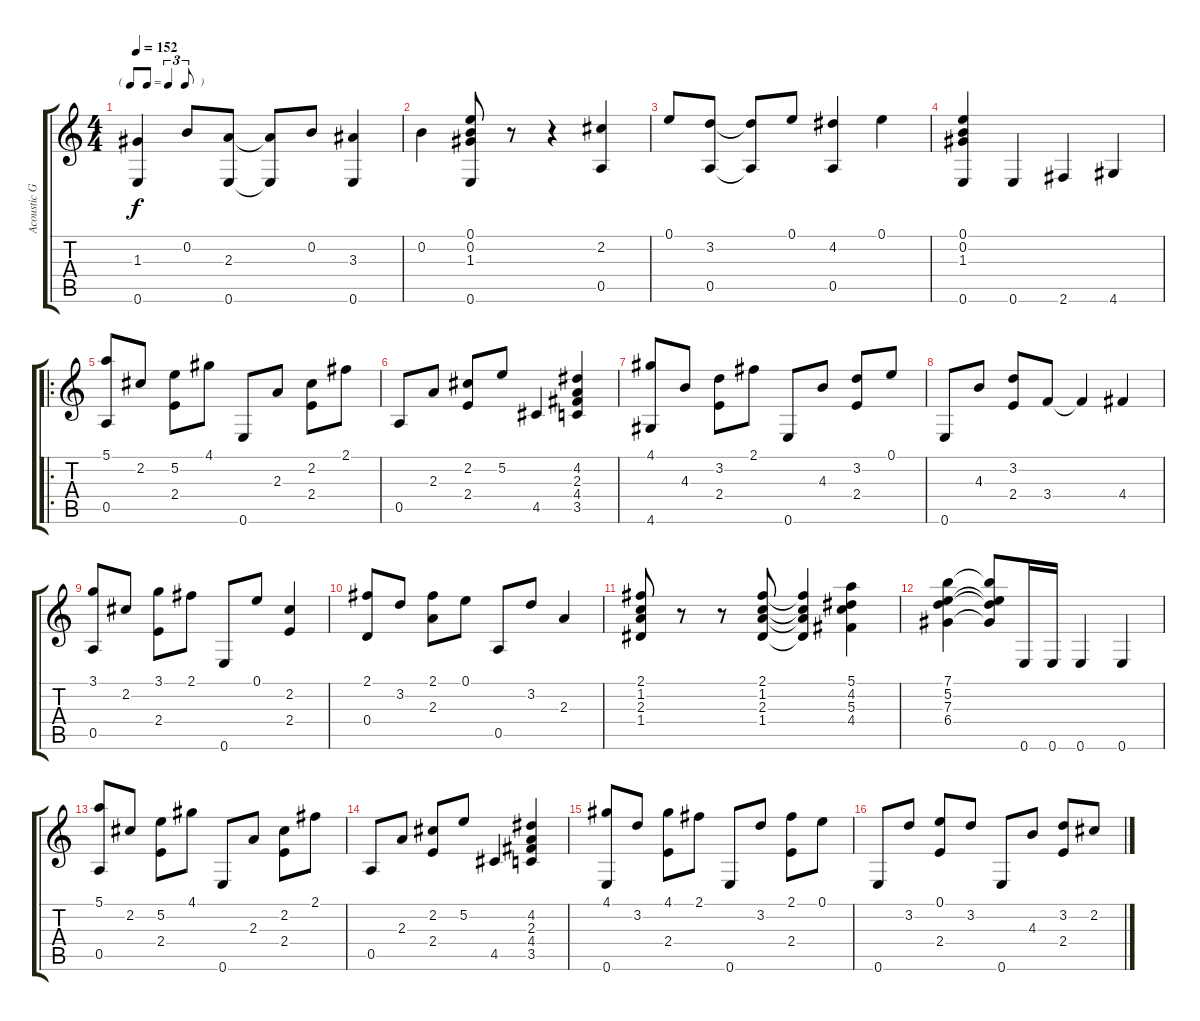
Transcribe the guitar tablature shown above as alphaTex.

\track ("Acoustic Guitar" "Acoustic G") {instrument acousticguitarnylon}
\staff {score tabs}
\tuning (E4 B3 G3 D3 A2 E2) {hide}
\ts (4 4)
\tf triplet8th
\tempo 152
\clef g2
\ks c
(1.3 0.6).4{dy f instrument acousticguitarnylon} 0.2.8 (2.3 0.6).8 (2.3{t} 0.6{t}).8 0.2.8 (3.3 0.6).4 |
0.2.4 (0.1 0.2 1.3 0.6).8 r.8 r.4 (2.2 0.5).4 |
0.1.8 (3.2 0.5).8 (3.2{t} 0.5{t}).8 0.1.8 (4.2 0.5).4 0.1.4 |
(0.1 0.2 1.3 0.6).4 0.6.4 2.6.4 4.6.4 |
\ro
(5.1 0.5).8 2.2.8 (5.2 2.4).8 4.1.8 0.6.8 2.3.8 (2.2 2.4).8 2.1.8 |
0.5.8 2.3.8 (2.2 2.4).8 5.2.8 4.5.4 (4.2 2.3 4.4 3.5).4 |
(4.1 4.6).8 4.3.8 (3.2 2.4).8 2.1.8 0.6.8 4.3.8 (3.2 2.4).8 0.1.8 |
0.6.8 4.3.8 (3.2 2.4).8 3.4.8 3.4{t}.4 4.4.4 |
(3.1 0.5).8 2.2.8 (3.1 2.4).8 2.1.8 0.6.8 0.1.8 (2.2 2.4).4 |
(2.1 0.4).8 3.2.8 (2.1 2.3).8 0.1.8 0.5.8 3.2.8 2.3.4 |
(2.1 1.2 2.3 1.4).8 r.8 r.8 (2.1 1.2 2.3 1.4).8 (2.1{t} 1.2{t} 2.3{t} 1.4{t}).4 (5.1 4.2 5.3 4.4).4 |
(7.1 5.2 7.3 6.4).4 (7.1{t} 5.2{t} 7.3{t} 6.4{t}).8 0.6.16 0.6.16 0.6.4 0.6.4 |
(5.1 0.5).8 2.2.8 (5.2 2.4).8 4.1.8 0.6.8 2.3.8 (2.2 2.4).8 2.1.8 |
0.5.8 2.3.8 (2.2 2.4).8 5.2.8 4.5.4 (4.2 2.3 4.4 3.5).4 |
(4.1 0.6).8 3.2.8 (4.1 2.4).8 2.1.8 0.6.8 3.2.8 (2.1 2.4).8 0.1.8 |
0.6.8 3.2.8 (0.1 2.4).8 3.2.8 0.6.8 4.3.8 (3.2 2.4).8 2.2.8
